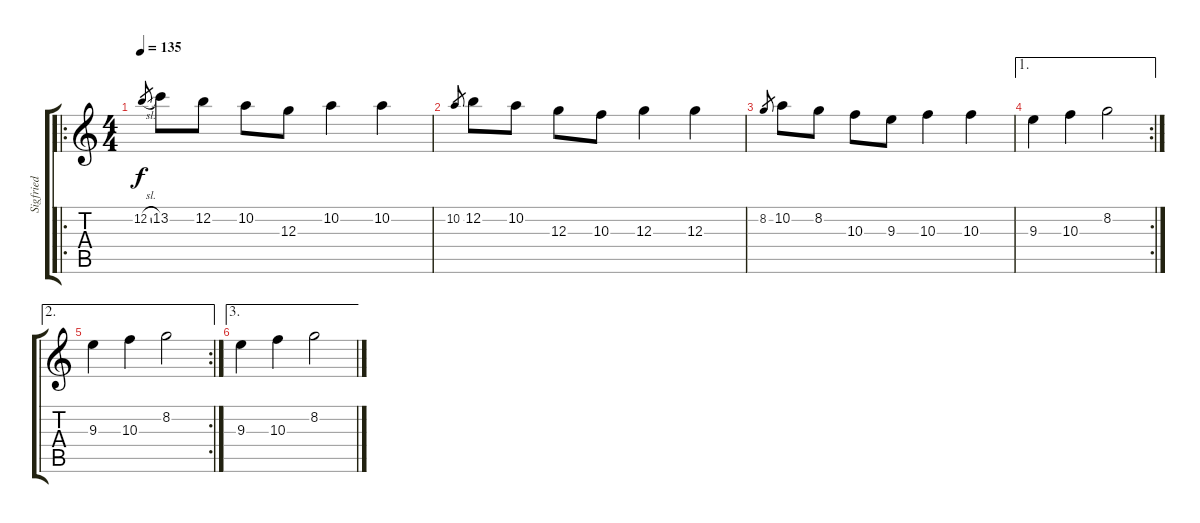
\track ("Sigfried" "Sigfried") {instrument overdrivenguitar}
\staff {score tabs}
\tuning (E4 B3 G3 D3 A2 E2) {hide}
\ro
\ts (4 4)
\tempo 135
\clef g2
\ks c
12.2{sl}.8{gr dy f} 13.2.8 12.2.8 10.2.8 12.3.8 10.2.4 10.2.4 |
10.2.8{gr} 12.2.8 10.2.8 12.3.8 10.3.8 12.3.4 12.3.4 |
8.2.8{gr} 10.2.8 8.2.8 10.3.8 9.3.8 10.3.4 10.3.4 |
\ae 1
\rc 2
9.3.4 10.3.4 8.2.2 |
\ae 2
\rc 2
9.3.4 10.3.4 8.2.2 |
\ae 3
9.3.4 10.3.4 8.2.2
